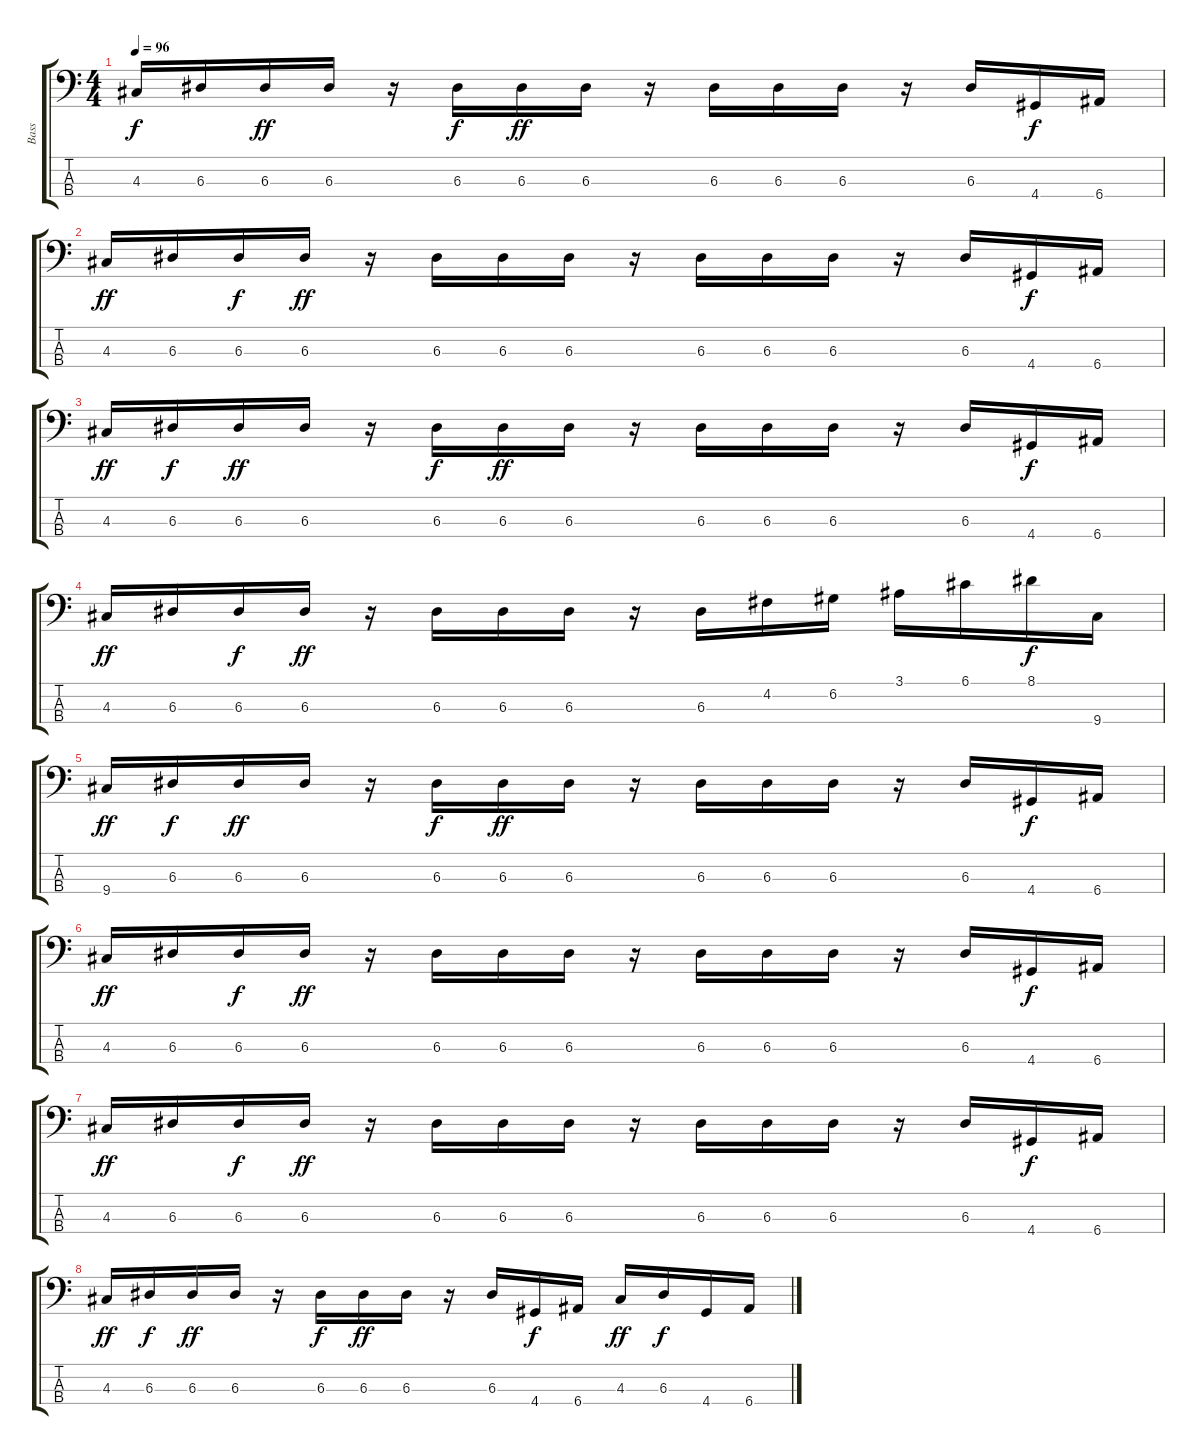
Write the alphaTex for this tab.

\track ("Bass" "Bass") {instrument electricbassfinger}
\staff {score tabs}
\tuning (G2 D2 A1 E1) {hide}
\ts (4 4)
\tempo 96
\clef f4
\ks c
4.3.16{dy f} 6.3.16 6.3.16{dy ff} 6.3.16 r.16 6.3.16{dy f} 6.3.16{dy ff} 6.3.16 r.16 6.3.16 6.3.16 6.3.16 r.16 6.3.16 4.4.16{dy f} 6.4.16 |
4.3.16{dy ff} 6.3.16 6.3.16{dy f} 6.3.16{dy ff} r.16 6.3.16 6.3.16 6.3.16 r.16 6.3.16 6.3.16 6.3.16 r.16 6.3.16 4.4.16{dy f} 6.4.16 |
4.3.16{dy ff} 6.3.16{dy f} 6.3.16{dy ff} 6.3.16 r.16 6.3.16{dy f} 6.3.16{dy ff} 6.3.16 r.16 6.3.16 6.3.16 6.3.16 r.16 6.3.16 4.4.16{dy f} 6.4.16 |
4.3.16{dy ff} 6.3.16 6.3.16{dy f} 6.3.16{dy ff} r.16 6.3.16 6.3.16 6.3.16 r.16 6.3.16 4.2.16 6.2.16 3.1.16 6.1.16 8.1.16{dy f} 9.4.16 |
9.4.16{dy ff} 6.3.16{dy f} 6.3.16{dy ff} 6.3.16 r.16 6.3.16{dy f} 6.3.16{dy ff} 6.3.16 r.16 6.3.16 6.3.16 6.3.16 r.16 6.3.16 4.4.16{dy f} 6.4.16 |
4.3.16{dy ff} 6.3.16 6.3.16{dy f} 6.3.16{dy ff} r.16 6.3.16 6.3.16 6.3.16 r.16 6.3.16 6.3.16 6.3.16 r.16 6.3.16 4.4.16{dy f} 6.4.16 |
4.3.16{dy ff} 6.3.16 6.3.16{dy f} 6.3.16{dy ff} r.16 6.3.16 6.3.16 6.3.16 r.16 6.3.16 6.3.16 6.3.16 r.16 6.3.16 4.4.16{dy f} 6.4.16 |
4.3.16{dy ff} 6.3.16{dy f} 6.3.16{dy ff} 6.3.16 r.16 6.3.16{dy f} 6.3.16{dy ff} 6.3.16 r.16 6.3.16 4.4.16{dy f} 6.4.16 4.3.16{dy ff} 6.3.16{dy f} 4.4.16 6.4.16
